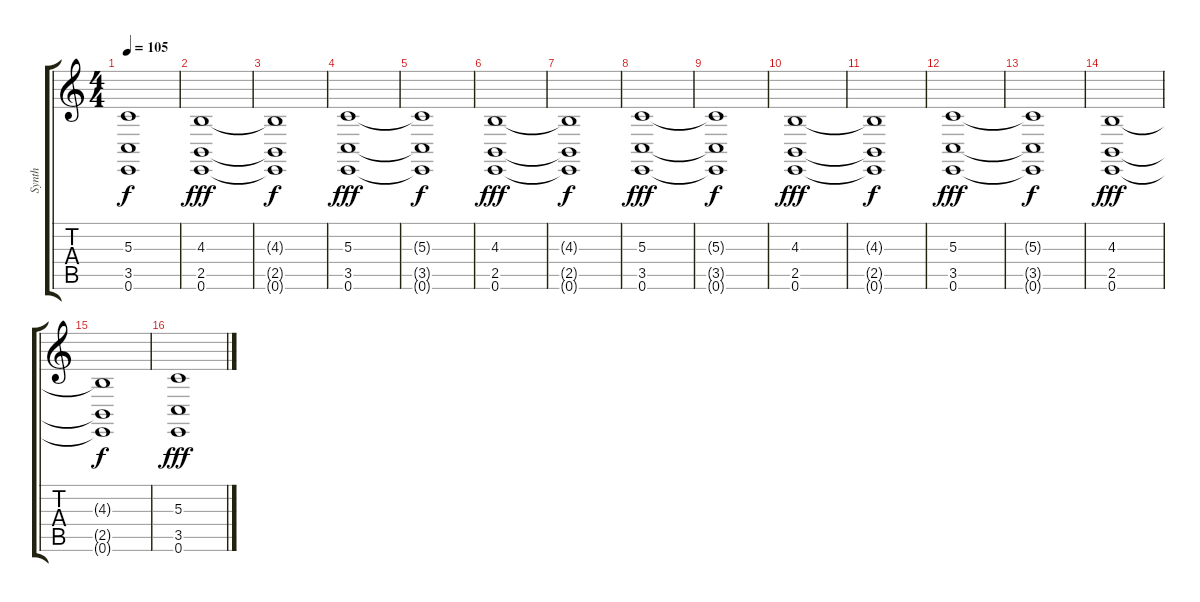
\track ("Synth" "Synth") {instrument choiraahs}
\staff {score tabs}
\tuning (E4 B3 G3 D3 A2 E2) {hide}
\ts (4 4)
\tempo 105
\clef g2
\ks c
(5.3{t} 3.5{t} 0.6{t}).1{dy f} |
(4.3 2.5 0.6).1{dy fff} |
(4.3{t} 2.5{t} 0.6{t}).1{dy f} |
(5.3 3.5 0.6).1{dy fff} |
(5.3{t} 3.5{t} 0.6{t}).1{dy f} |
(4.3 2.5 0.6).1{dy fff} |
(4.3{t} 2.5{t} 0.6{t}).1{dy f} |
(5.3 3.5 0.6).1{dy fff} |
(5.3{t} 3.5{t} 0.6{t}).1{dy f} |
(4.3 2.5 0.6).1{dy fff} |
(4.3{t} 2.5{t} 0.6{t}).1{dy f} |
(5.3 3.5 0.6).1{dy fff} |
(5.3{t} 3.5{t} 0.6{t}).1{dy f} |
(4.3 2.5 0.6).1{dy fff} |
(4.3{t} 2.5{t} 0.6{t}).1{dy f} |
(5.3 3.5 0.6).1{dy fff}
